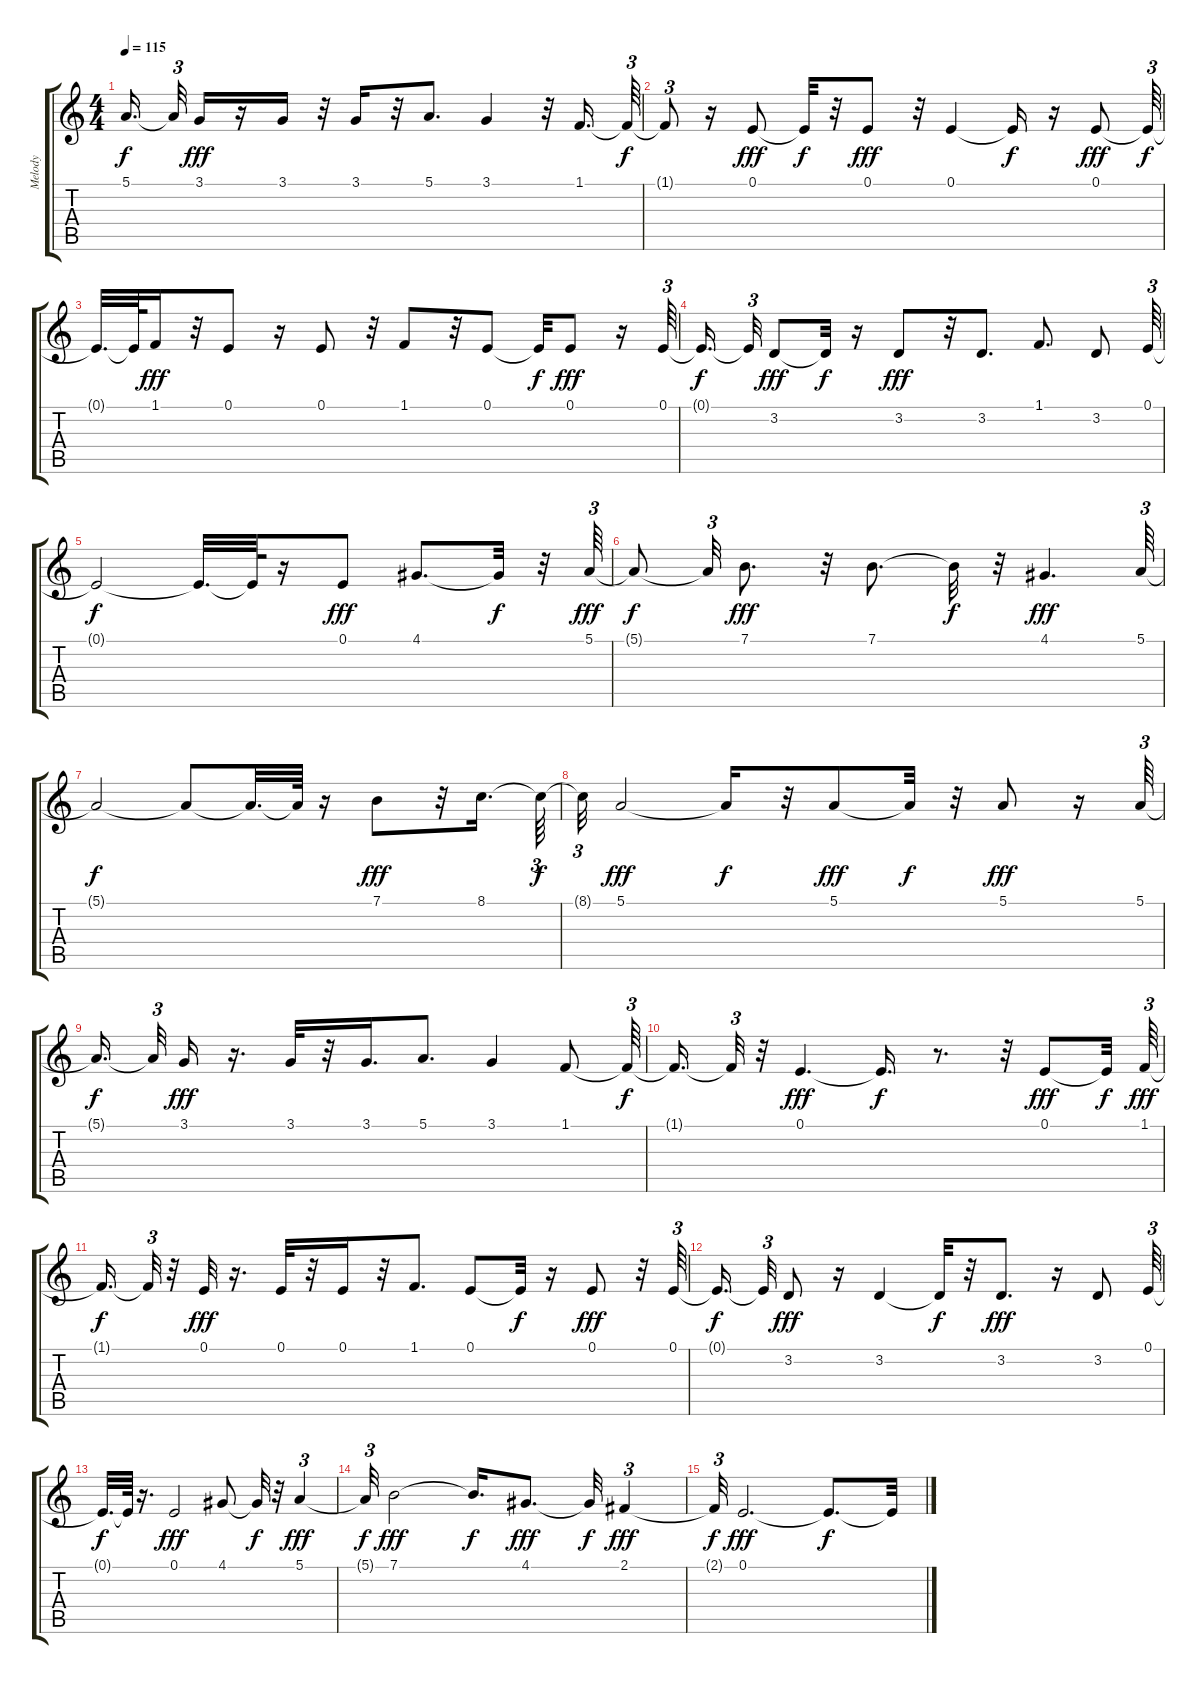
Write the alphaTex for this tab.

\track ("Melody" "Melody") {instrument altosax}
\staff {score tabs}
\tuning (E4 B3 G3 D3 A2 E2) {hide}
\ts (4 4)
\tempo 115
\clef g2
\ks c
5.1{t}.16{d dy f beam splitsecondary} 5.1{t}.32{tu (3 2)} 3.1.16{dy fff} r.16 3.1.16 r.32 3.1.16 r.32 5.1.8{d} 3.1.4 r.32 1.1.16{d} 1.1{t}.64{tu (3 2) dy f} |
1.1{t}.8{tu (3 2)} r.16 0.1.8{dy fff} 0.1{t}.32{dy f} r.32 0.1.8{dy fff} r.32 0.1.4 0.1{t}.16{dy f} r.16 0.1.8{dy fff} 0.1{t}.64{tu (3 2) dy f} |
0.1{t}.32{d} 0.1{t}.64 1.1.16{dy fff} r.32 0.1.8 r.16 0.1.8 r.32 1.1.8 r.32 0.1.8 0.1{t}.32{dy f} 0.1.8{dy fff} r.16 0.1.64{tu (3 2)} |
0.1{t}.16{d dy f beam splitsecondary} 0.1{t}.32{tu (3 2)} 3.2.8{dy fff} 3.2{t}.32{dy f} r.16 3.2.8{dy fff} r.32 3.2.8{d} 1.1.8{d} 3.2.8 0.1.64{tu (3 2)} |
0.1{t}.2{dy f} 0.1{t}.32{d} 0.1{t}.64 r.16 0.1.8{dy fff} 4.1.8{d} 4.1{t}.32{dy f} r.32 5.1.64{tu (3 2) dy fff} |
5.1{t}.8{dy f} 5.1{t}.32{tu (3 2)} 7.1.8{d dy fff} r.32 7.1.8{d} 7.1{t}.32{dy f} r.32 4.1.4{d dy fff} 5.1.64{tu (3 2)} |
5.1{t}.2{dy f} 5.1{t}.8 5.1{t}.32{d} 5.1{t}.64 r.16 7.1.8{dy fff} r.32 8.1.16{d} 8.1{t}.64{tu (3 2) dy f} |
8.1{t}.32{tu (3 2)} 5.1.2{dy fff} 5.1{t}.16{dy f} r.32 5.1.8{dy fff} 5.1{t}.32{dy f} r.32 5.1.8{dy fff} r.16 5.1.64{tu (3 2)} |
5.1{t}.16{d dy f beam splitsecondary} 5.1{t}.32{tu (3 2)} 3.1.16{dy fff} r.16{d} 3.1.32 r.32 3.1.16{d} 5.1.8{d} 3.1.4 1.1.8 1.1{t}.64{tu (3 2) dy f} |
1.1{t}.16{d} 1.1{t}.32{tu (3 2)} r.32 0.1.4{d dy fff} 0.1{t}.16{d dy f} r.8{d} r.32 0.1.8{dy fff} 0.1{t}.32{dy f} 1.1.64{tu (3 2) dy fff} |
1.1{t}.16{d dy f} 1.1{t}.32{tu (3 2)} r.32 0.1.32{dy fff} r.16{d} 0.1.32 r.32 0.1.16 r.32 1.1.8{d} 0.1.8 0.1{t}.32{dy f} r.16 0.1.8{dy fff} r.32 0.1.64{tu (3 2)} |
0.1{t}.16{d dy f beam splitsecondary} 0.1{t}.32{tu (3 2)} 3.2.8{dy fff} r.16 3.2.4 3.2{t}.32{dy f} r.32 3.2.8{d dy fff} r.16 3.2.8 0.1.64{tu (3 2)} |
0.1{t}.32{d dy f} 0.1{t}.64 r.16{d} 0.1.2{dy fff} 4.1.8 4.1{t}.32{dy f} r.32 5.1.4{tu (3 2) dy fff} |
5.1{t}.32{tu (3 2) dy f} 7.1.2{dy fff} 7.1{t}.16{d dy f} 4.1.8{d dy fff} 4.1{t}.32{dy f} 2.1.4{tu (3 2) dy fff} |
2.1{t}.32{tu (3 2) dy f} 0.1.2{d dy fff} 0.1{t}.8{d dy f} 0.1{t}.32
